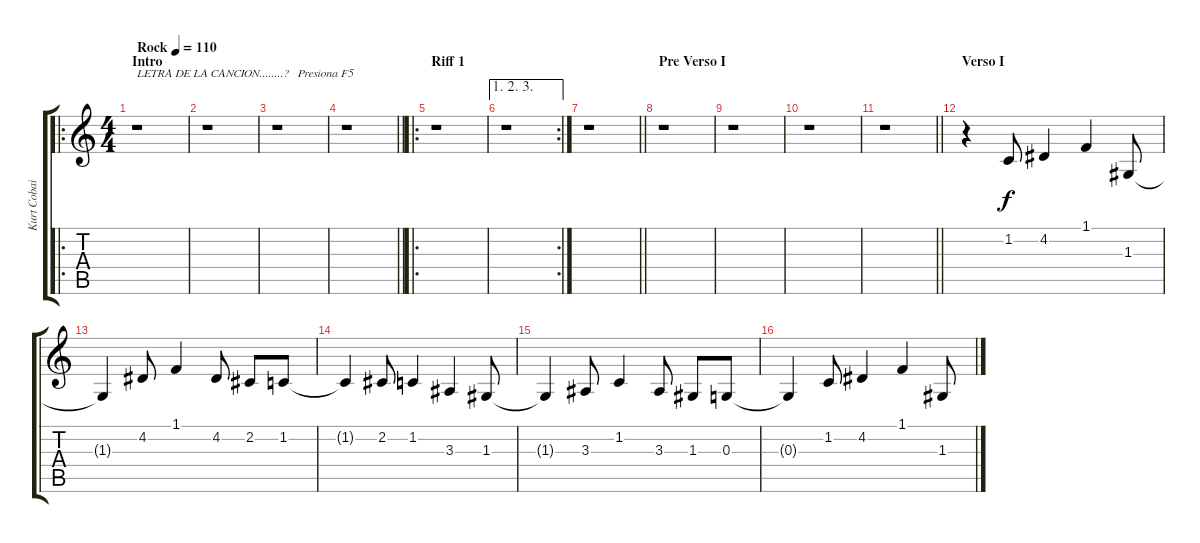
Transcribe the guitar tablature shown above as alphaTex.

\track ("Kurt Cobain (Voz)" "Kurt Cobai") {instrument stringensemble1}
\staff {score tabs}
\tuning (E4 B3 G3 D3 A2 E2) {hide}
\ro
\ts (4 4)
\section ("" "Intro")
\tempo (110 "Rock")
\clef g2
\ks c
r.1{txt "LETRA DE LA CANCION........?   Presiona F5" dy f instrument stringensemble1} |
r.1 |
r.1 |
\barLineRight lightlight
r.1 |
\ro
\section ("" "Riff 1")
r.1 |
\ae (1 2 3)
\rc 2
r.1 |
\barLineRight lightlight
r.1 |
\section ("" "Pre Verso I")
r.1 |
r.1 |
r.1 |
\barLineRight lightlight
r.1 |
\section ("" "Verso I")
r.4 1.2.8 4.2.4 1.1.4 1.3.8 |
1.3{t}.4 4.2.8 1.1.4 4.2.8 2.2.8 1.2.8 |
1.2{t}.4 2.2.8 1.2.4 3.3.4 1.3.8 |
1.3{t}.4 3.3.8 1.2.4 3.3.8 1.3.8 0.3.8 |
0.3{t}.4 1.2.8 4.2.4 1.1.4 1.3.8
